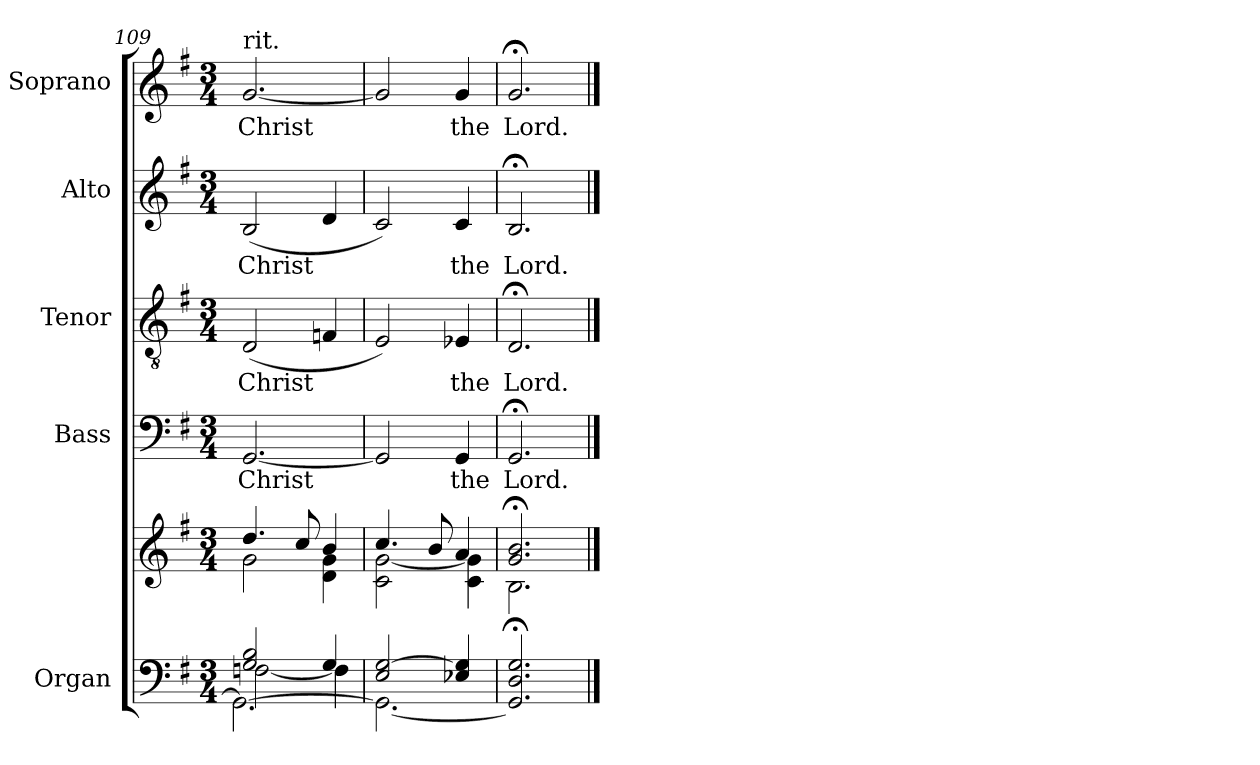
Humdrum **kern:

**kern	**kern	**kern	**text	**kern	**text	**kern	**text	**kern	**text
*part5	*part5	*part4	*part4	*part3	*part3	*part2	*part2	*part1	*part1
*staff6	*staff5	*staff4	*staff4	*staff3	*staff3	*staff2	*staff2	*staff1	*staff1
*I"Organ	*	*I"Bass	*	*I"Tenor	*	*I"Alto	*	*I"Soprano	*
*I'Org.	*	*I'B.	*	*I'T.	*	*I'A.	*	*I'S.	*
*clefF4	*clefG2	*clefF4	*	*clefGv2	*	*clefG2	*	*clefG2	*
*	*	*	*	*ITrd7c12	*	*	*	*	*
*k[f#]	*k[f#]	*k[f#]	*	*k[f#]	*	*k[f#]	*	*k[f#]	*
*G:	*G:	*G:	*	*G:	*	*G:	*	*G:	*
*M3/4	*M3/4	*M3/4	*	*M3/4	*	*M3/4	*	*M3/4	*
=109	=109	=109	=109	=109	=109	=109	=109	=109	=109
*^	*^	*	*	*	*	*	*	*	*
*	*^	*	*	*	*	*	*	*	*	*	*
!	!	!	!	!	!	!LO:LY:b:color=#000000	!	!	!	!	!	!
!	!	!	!	!	!	!	!	!LO:LY:b:color=#000000	!	!	!	!
!	!	!	!	!	!	!	!	!	!	!LO:LY:b:color=#000000	!	!
!	!	!	!	!	!	!	!	!	!	!	!LO:TX:t=rit.	!
!	!	!	!	!	!	!	!	!	!	!	!	!LO:LY:b:color=#000000
2Gi/ 2Bi	[<2Fni\	2.GGi\_<	4.ddi/	2gi\	[<2.GGi/	Christ	(2DDi/	Christ	(2Bi/	Christ	[<2.gi/	Christ
.	.	.	8cci/	.	.	.	.	.	.	.	.	.
4Gi/	4Fi\]	.	4bi/	4di\ 4gi	.	.	4FFni/	.	4di/	.	.	.
*	*v	*v	*	*	*	*	*	*	*	*	*	*
=110	=110	=110	=110	=110	=110	=110	=110	=110	=110	=110	=110
2Ei/ [>2Gi	2.GGi\_<	4.cci/	2ci\ [<2gi	2GGi/]	.	2EEi/)	.	2ci/)	.	2gi/]	.
.	.	8bi/	.	.	.	.	.	.	.	.	.
!	!	!	!	!	!LO:LY:b:color=#000000	!	!	!	!	!	!
!	!	!	!	!	!	!	!LO:LY:b:color=#000000	!	!	!	!
!	!	!	!	!	!	!	!	!	!LO:LY:b:color=#000000	!	!
!	!	!	!	!	!	!	!	!	!	!	!LO:LY:b:color=#000000
4E-Xi/ 4Gi]	.	4ai/	4ci\ 4gi]	4GGi/	the	4EE-Xi/	the	4ci/	the	4gi/	the
*v	*v	*	*	*	*	*	*	*	*	*	*
=111	=111	=111	=111	=111	=111	=111	=111	=111	=111	=111
!	!	!	!	!LO:LY:b:color=#000000	!	!	!	!	!	!
!	!	!	!	!	!	!LO:LY:b:color=#000000	!	!	!	!
!	!	!	!	!	!	!	!	!LO:LY:b:color=#000000	!	!
!	!	!	!	!	!	!	!	!	!	!LO:LY:b:color=#000000
2.GGi/]; 2.Di; 2.Gi;	2.gi/; 2.bi;	2.Bi\	2.GG;i/	Lord.	2.DD;i/	Lord.	2.B;i/	Lord.	2.g;i/	Lord.
*	*v	*v	*	*	*	*	*	*	*	*
==	==	==	==	==	==	==	==	==	==
*-	*-	*-	*-	*-	*-	*-	*-	*-	*-
